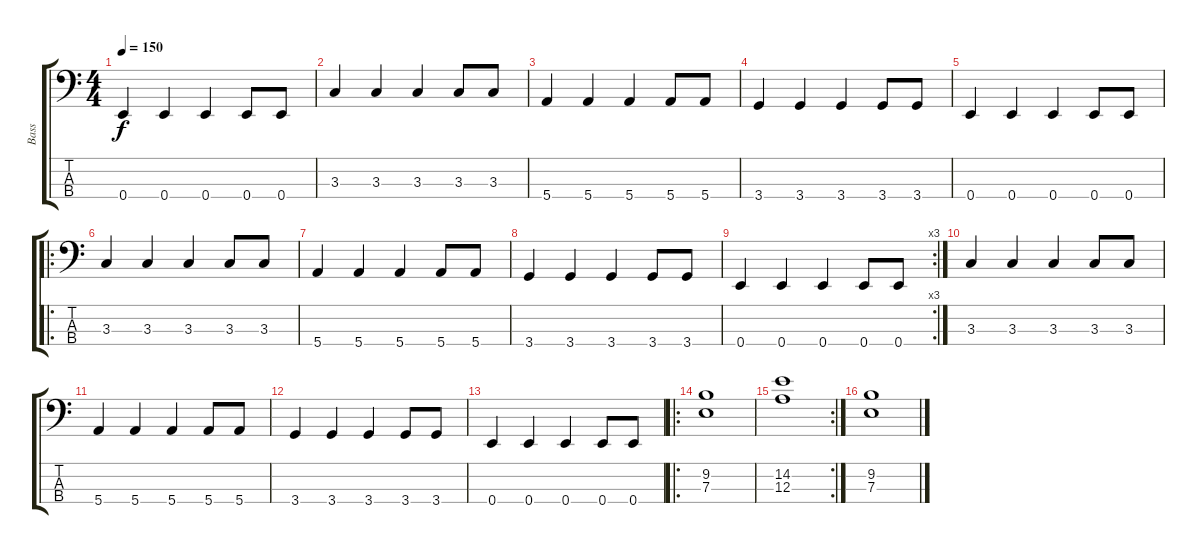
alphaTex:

\track ("Bass" "Bass") {instrument slapbass2}
\staff {score tabs}
\tuning (G2 D2 A1 E1) {hide}
\ts (4 4)
\tempo 150
\clef f4
\ks c
0.4.4{dy f} 0.4.4 0.4.4 0.4.8 0.4.8 |
3.3.4 3.3.4 3.3.4 3.3.8 3.3.8 |
5.4.4 5.4.4 5.4.4 5.4.8 5.4.8 |
3.4.4 3.4.4 3.4.4 3.4.8 3.4.8 |
0.4.4 0.4.4 0.4.4 0.4.8 0.4.8 |
\ro
3.3.4 3.3.4 3.3.4 3.3.8 3.3.8 |
5.4.4 5.4.4 5.4.4 5.4.8 5.4.8 |
3.4.4 3.4.4 3.4.4 3.4.8 3.4.8 |
\rc 3
0.4.4 0.4.4 0.4.4 0.4.8 0.4.8 |
3.3.4 3.3.4 3.3.4 3.3.8 3.3.8 |
5.4.4 5.4.4 5.4.4 5.4.8 5.4.8 |
3.4.4 3.4.4 3.4.4 3.4.8 3.4.8 |
0.4.4 0.4.4 0.4.4 0.4.8 0.4.8 |
\ro
(9.2 7.3).1 |
\rc 2
(14.2 12.3).1 |
(9.2 7.3).1
